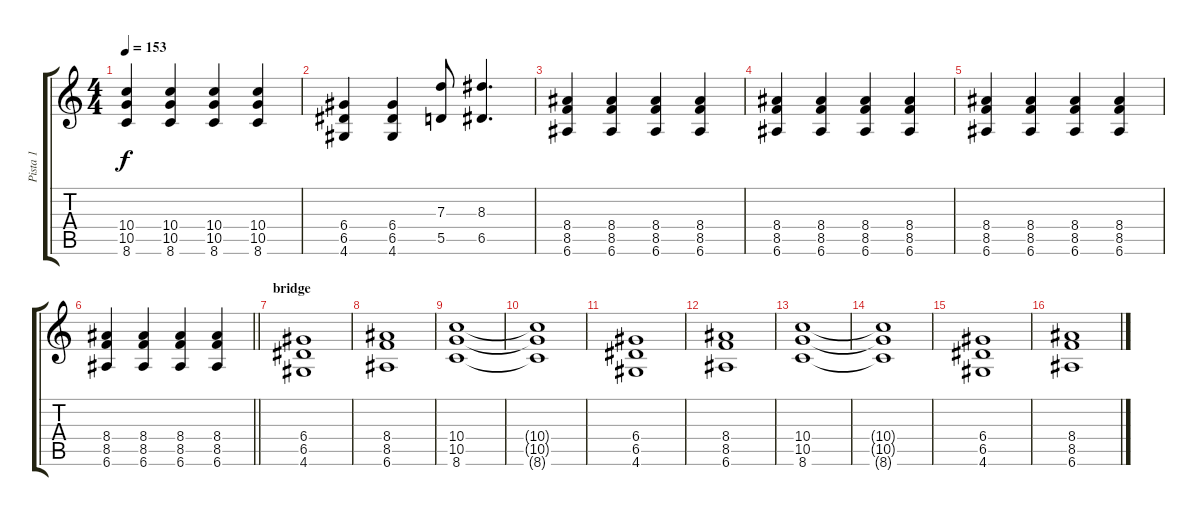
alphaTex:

\track ("Pista 1" "Pista 1") {instrument overdrivenguitar}
\staff {score tabs}
\tuning (E4 B3 G3 D3 A2 E2) {hide}
\ts (4 4)
\tempo 153
\clef g2
\ks c
(10.4 10.5 8.6).4{dy f} (10.4 10.5 8.6).4 (10.4 10.5 8.6).4 (10.4 10.5 8.6).4 |
(6.4 6.5 4.6).4 (6.4 6.5 4.6).4 (7.3 5.5).8 (8.3 6.5).4{d} |
(8.4 8.5 6.6).4 (8.4 8.5 6.6).4 (8.4 8.5 6.6).4 (8.4 8.5 6.6).4 |
(8.4 8.5 6.6).4 (8.4 8.5 6.6).4 (8.4 8.5 6.6).4 (8.4 8.5 6.6).4 |
(8.4 8.5 6.6).4 (8.4 8.5 6.6).4 (8.4 8.5 6.6).4 (8.4 8.5 6.6).4 |
\barLineRight lightlight
(8.4 8.5 6.6).4 (8.4 8.5 6.6).4 (8.4 8.5 6.6).4 (8.4 8.5 6.6).4 |
\section ("" "bridge")
(6.4 6.5 4.6).1{instrument acousticguitarsteel} |
(8.4 8.5 6.6).1 |
(10.4 10.5 8.6).1 |
(10.4{t} 10.5{t} 8.6{t}).1 |
(6.4 6.5 4.6).1 |
(8.4 8.5 6.6).1 |
(10.4 10.5 8.6).1 |
(10.4{t} 10.5{t} 8.6{t}).1 |
(6.4 6.5 4.6).1 |
(8.4 8.5 6.6).1
